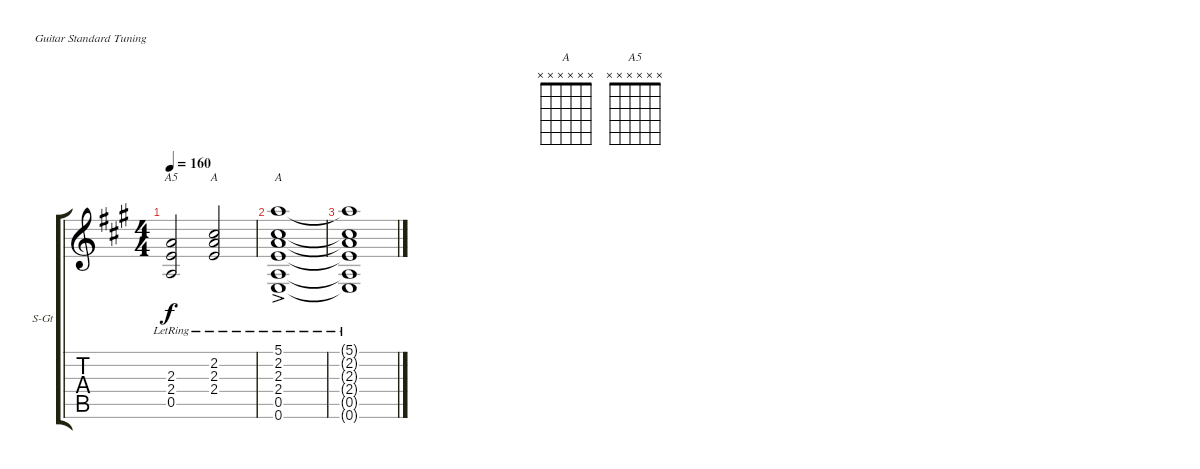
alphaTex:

\bracketExtendMode groupsimilarinstruments
\firstSystemTrackNameOrientation horizontal
\otherSystemsTrackNameOrientation horizontal
\track ("Track 1" "S-Gt") {instrument acousticguitarsteel}
\staff {score tabs}
\tuning (E4 B3 G3 D3 A2 E2)
\chord ("A" x x x x x x)
\chord ("A5" x x x x x x)
\ts (4 4)
\tempo 160
\clef g2
\ks a
(2.3{lr} 2.4{lr} 0.5{lr}).2{ch "A5" dy f} (2.2{lr} 2.3{lr} 2.4{lr}).2{ch "A"} |
(5.1{ac lr} 2.2{lr} 2.3{lr} 2.4{lr} 0.5{lr} 0.6{lr}).1{ch "A"} |
(5.1{lr t} 2.2{lr t} 2.3{lr t} 2.4{lr t} 0.5{lr t} 0.6{lr t}).1
